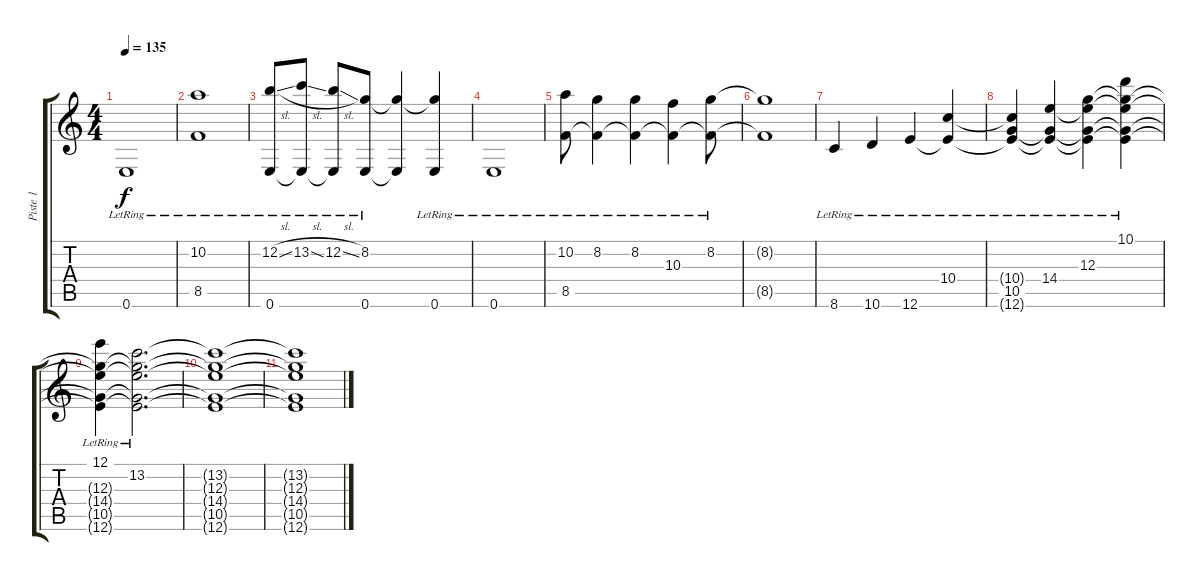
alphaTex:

\track ("Piste 1" "Piste 1") {instrument acousticguitarsteel}
\staff {score tabs}
\tuning (E4 B3 G3 D3 A2 E2) {hide}
\ts (4 4)
\tempo 135
\clef g2
\ks c
0.6{lr}.1{dy f} |
(10.2{lr} 8.5{lr}).1 |
(12.2{sl lr} 0.6{lr}).8 (13.2{sl lr} 0.6{t}).8 (12.2{sl lr} 0.6{t}).8 (8.2{lr} 0.6{lr}).8 (8.2{t} 0.6{t}).4 (8.2{t} 0.6{lr}).4 |
0.6{lr}.1 |
(10.2{lr} 8.5{lr}).8 (8.2{lr} 8.5{t}).4 (8.2{lr} 8.5{t}).4 (10.3{lr} 8.5{t}).4 (8.2{lr} 8.5{t}).8 |
(8.2{t} 8.5{t}).1 |
8.6{lr}.4 10.6{lr}.4 12.6{lr}.4 (10.4{lr} 12.6{t}).4 |
(10.4{t} 10.5{lr} 12.6{t}).4 (14.4{lr} 10.5{t} 12.6{t}).4 (12.3{lr} 14.4{t} 10.5{t} 12.6{t}).4 (10.1{lr} 12.3{t} 14.4{t} 10.5{t} 12.6{t}).4 |
(12.1{lr} 12.3{t} 14.4{t} 10.5{t} 12.6{t}).4 (13.2{lr} 12.3{t} 14.4{t} 10.5{t} 12.6{t}).2{d} |
(13.2{t} 12.3{t} 14.4{t} 10.5{t} 12.6{t}).1 |
(13.2{t} 12.3{t} 14.4{t} 10.5{t} 12.6{t}).1
